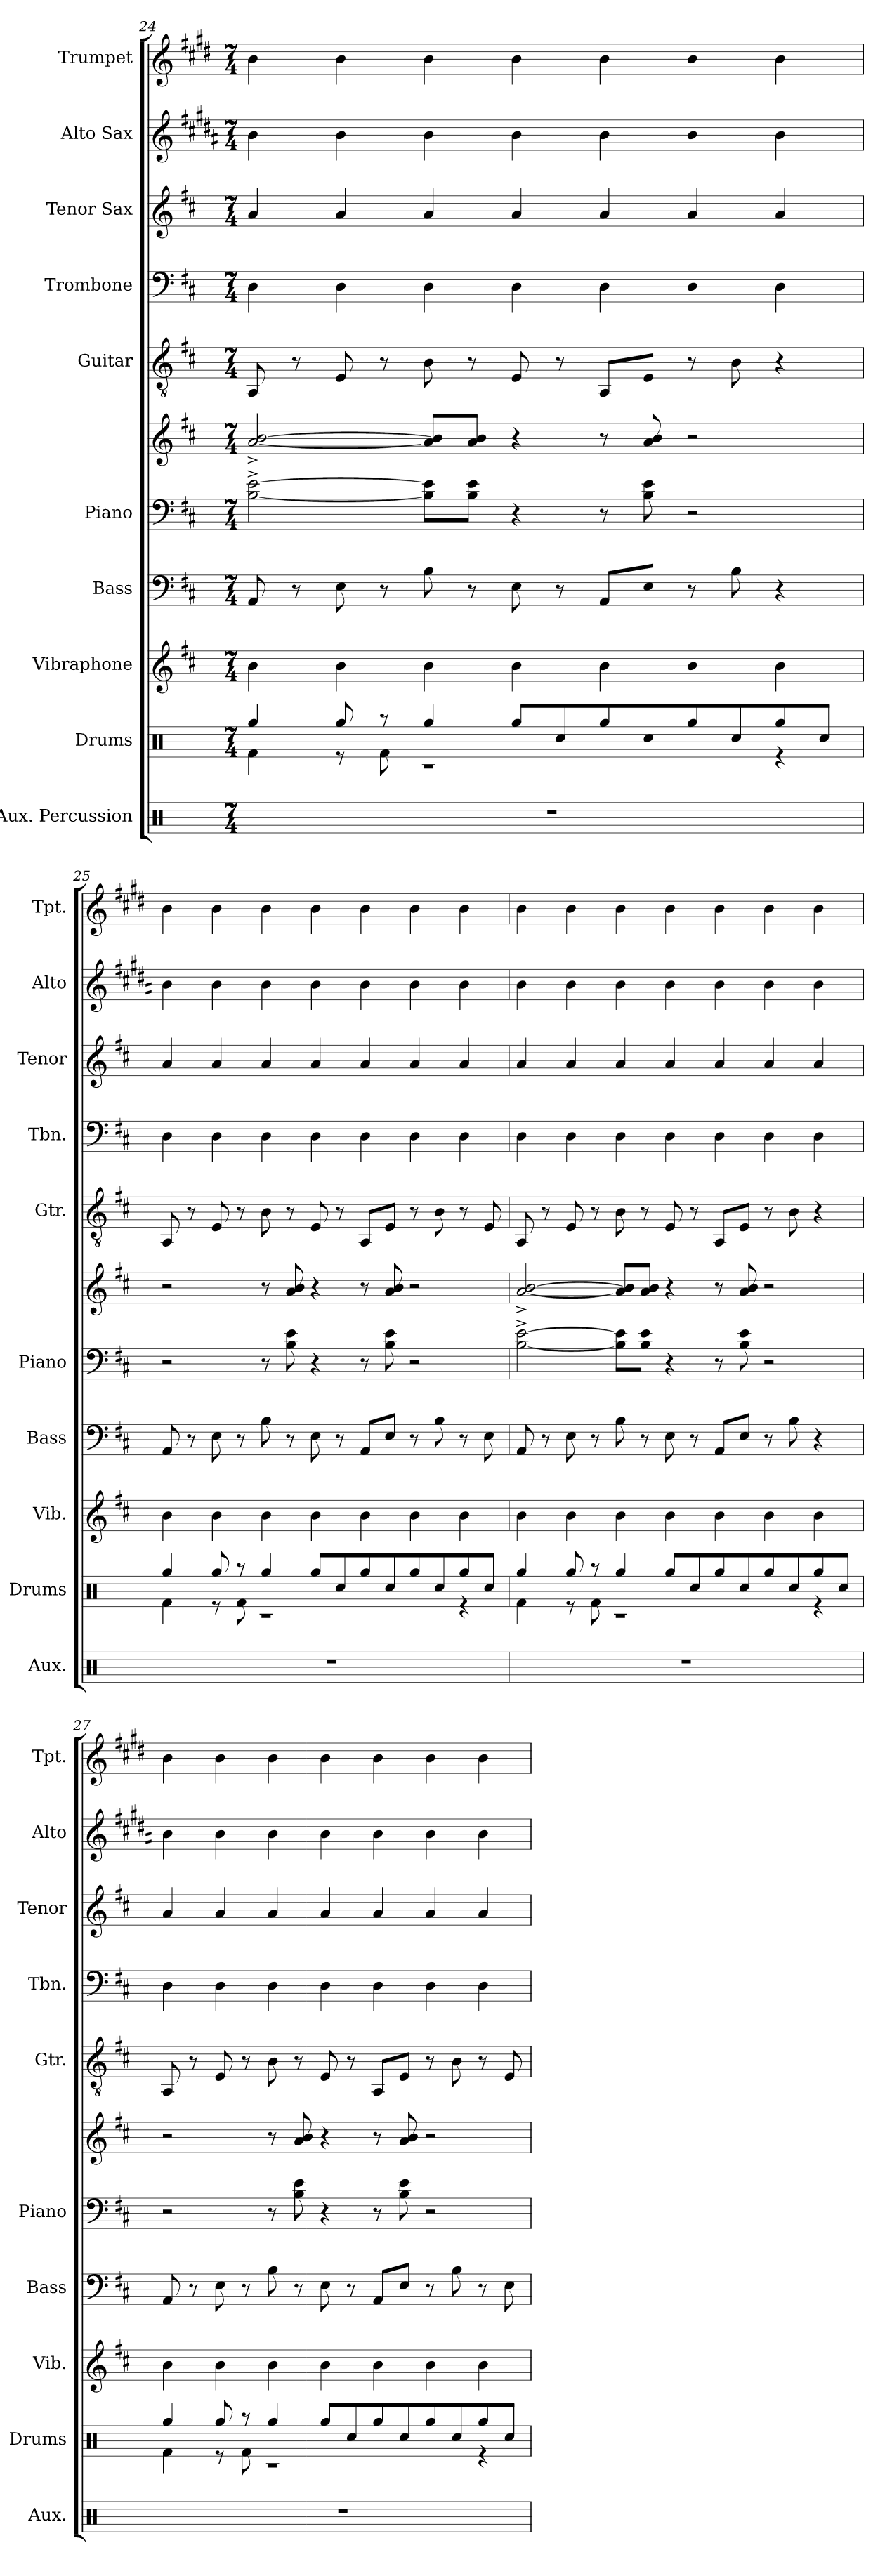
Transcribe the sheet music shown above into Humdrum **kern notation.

**kern	**kern	**kern	**kern	**kern	**kern	**kern	**kern	**kern	**kern	**kern
*part10	*part9	*part8	*part7	*part6	*part6	*part5	*part4	*part3	*part2	*part1
*staff11	*staff10	*staff9	*staff8	*staff7	*staff6	*staff5	*staff4	*staff3	*staff2	*staff1
*I"Aux. Percussion	*I"Drums	*I"Vibraphone	*I"Bass	*I"Piano	*	*I"Guitar	*I"Trombone	*I"Tenor Sax	*I"Alto Sax	*I"Trumpet
*I'Aux.	*I'Drums	*I'Vib.	*I'Bass	*I'Piano	*	*I'Gtr.	*I'Tbn.	*I'Tenor	*I'Alto	*I'Tpt.
*clefX	*clefX	*clefG2	*clefF4	*clefF4	*clefG2	*clefGv2	*clefF4	*clefG2	*clefG2	*clefG2
*	*	*	*ITrd7c12	*	*	*	*	*ITrd8c14	*ITrd5c9	*ITrd1c2
*k[]	*k[]	*k[f#c#]	*k[f#c#]	*k[f#c#]	*k[f#c#]	*k[f#c#]	*k[f#c#]	*k[f#c#]	*k[f#c#]	*k[f#c#]
*M7/4	*M7/4	*M7/4	*M7/4	*M7/4	*M7/4	*M7/4	*M7/4	*M7/4	*M7/4	*M7/4
=24	=24	=24	=24	=24	=24	=24	=24	=24	=24	=24
*	*^	*	*	*	*	*	*	*	*	*
1..r	4Rgg/	4Rf\	4b	8AAA/	[2B\^ [2e\^	[2a/^ [2b/^	8AA/	4D	4A	4d	4a
.	.	.	.	8r	.	.	8r	.	.	.	.
.	8Rgg/	8r	4b	8EE\	.	.	8E/	4D	4A	4d	4a
.	8r	8Rf\	.	8r	.	.	8r	.	.	.	.
.	4Rgg/	1r	4b	8BB\	8B\] 8e\]L	8a/] 8b/]L	8B\	4D	4A	4d	4a
.	.	.	.	8r	8B\ 8e\J	8a/ 8b/J	8r	.	.	.	.
.	8Rgg/L	.	4b	8EE\	4r	4r	8E/	4D	4A	4d	4a
.	8Rcc/	.	.	8r	.	.	8r	.	.	.	.
.	8Rgg/	.	4b	8AAA/L	8r	8r	8AA/L	4D	4A	4d	4a
.	8Rcc/	.	.	8EE/J	8B\ 8e\	8a/ 8b/	8E/J	.	.	.	.
.	8Rgg/	.	4b	8r	2r	2r	8r	4D	4A	4d	4a
.	8Rcc/	.	.	8BB\	.	.	8B\	.	.	.	.
.	8Rgg/	4r	4b	4r	.	.	4r	4D	4A	4d	4a
.	8Rcc/J	.	.	.	.	.	.	.	.	.	.
!!LO:PB:g=z
=25	=25	=25	=25	=25	=25	=25	=25	=25	=25	=25	=25
1..r	4Rgg/	4Rf\	4b	8AAA/	2r	2r	8AA/	4D	4A	4d	4a
.	.	.	.	8r	.	.	8r	.	.	.	.
.	8Rgg/	8r	4b	8EE\	.	.	8E/	4D	4A	4d	4a
.	8r	8Rf\	.	8r	.	.	8r	.	.	.	.
.	4Rgg/	1r	4b	8BB\	8r	8r	8B\	4D	4A	4d	4a
.	.	.	.	8r	8B\ 8e\	8a/ 8b/	8r	.	.	.	.
.	8Rgg/L	.	4b	8EE\	4r	4r	8E/	4D	4A	4d	4a
.	8Rcc/	.	.	8r	.	.	8r	.	.	.	.
.	8Rgg/	.	4b	8AAA/L	8r	8r	8AA/L	4D	4A	4d	4a
.	8Rcc/	.	.	8EE/J	8B\ 8e\	8a/ 8b/	8E/J	.	.	.	.
.	8Rgg/	.	4b	8r	2r	2r	8r	4D	4A	4d	4a
.	8Rcc/	.	.	8BB\	.	.	8B\	.	.	.	.
.	8Rgg/	4r	4b	8r	.	.	8r	4D	4A	4d	4a
.	8Rcc/J	.	.	8EE\	.	.	8E/	.	.	.	.
=26	=26	=26	=26	=26	=26	=26	=26	=26	=26	=26	=26
1..r	4Rgg/	4Rf\	4b	8AAA/	[2B\^ [2e\^	[2a/^ [2b/^	8AA/	4D	4A	4d	4a
.	.	.	.	8r	.	.	8r	.	.	.	.
.	8Rgg/	8r	4b	8EE\	.	.	8E/	4D	4A	4d	4a
.	8r	8Rf\	.	8r	.	.	8r	.	.	.	.
.	4Rgg/	1r	4b	8BB\	8B\] 8e\]L	8a/] 8b/]L	8B\	4D	4A	4d	4a
.	.	.	.	8r	8B\ 8e\J	8a/ 8b/J	8r	.	.	.	.
.	8Rgg/L	.	4b	8EE\	4r	4r	8E/	4D	4A	4d	4a
.	8Rcc/	.	.	8r	.	.	8r	.	.	.	.
.	8Rgg/	.	4b	8AAA/L	8r	8r	8AA/L	4D	4A	4d	4a
.	8Rcc/	.	.	8EE/J	8B\ 8e\	8a/ 8b/	8E/J	.	.	.	.
.	8Rgg/	.	4b	8r	2r	2r	8r	4D	4A	4d	4a
.	8Rcc/	.	.	8BB\	.	.	8B\	.	.	.	.
.	8Rgg/	4r	4b	4r	.	.	4r	4D	4A	4d	4a
.	8Rcc/J	.	.	.	.	.	.	.	.	.	.
=27	=27	=27	=27	=27	=27	=27	=27	=27	=27	=27	=27
1..r	4Rgg/	4Rf\	4b	8AAA/	2r	2r	8AA/	4D	4A	4d	4a
.	.	.	.	8r	.	.	8r	.	.	.	.
.	8Rgg/	8r	4b	8EE\	.	.	8E/	4D	4A	4d	4a
.	8r	8Rf\	.	8r	.	.	8r	.	.	.	.
.	4Rgg/	1r	4b	8BB\	8r	8r	8B\	4D	4A	4d	4a
.	.	.	.	8r	8B\ 8e\	8a/ 8b/	8r	.	.	.	.
.	8Rgg/L	.	4b	8EE\	4r	4r	8E/	4D	4A	4d	4a
.	8Rcc/	.	.	8r	.	.	8r	.	.	.	.
.	8Rgg/	.	4b	8AAA/L	8r	8r	8AA/L	4D	4A	4d	4a
.	8Rcc/	.	.	8EE/J	8B\ 8e\	8a/ 8b/	8E/J	.	.	.	.
.	8Rgg/	.	4b	8r	2r	2r	8r	4D	4A	4d	4a
.	8Rcc/	.	.	8BB\	.	.	8B\	.	.	.	.
.	8Rgg/	4r	4b	8r	.	.	8r	4D	4A	4d	4a
.	8Rcc/J	.	.	8EE\	.	.	8E/	.	.	.	.
*	*v	*v	*	*	*	*	*	*	*	*	*
=	=	=	=	=	=	=	=	=	=	=
*-	*-	*-	*-	*-	*-	*-	*-	*-	*-	*-
